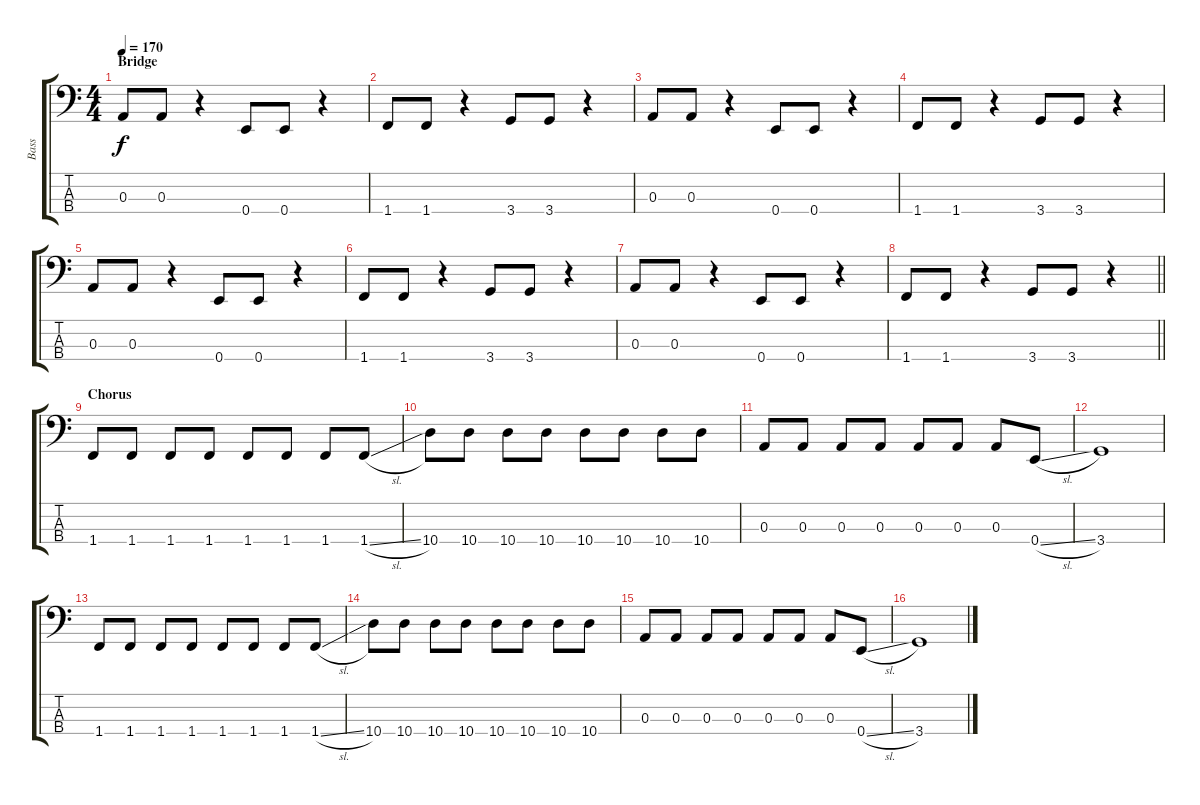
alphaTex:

\track ("Bass" "Bass") {instrument electricbasspick}
\staff {score tabs}
\tuning (G2 D2 A1 E1) {hide}
\ts (4 4)
\section ("" "Bridge")
\tempo 170
\clef f4
\ks c
0.3.8{dy f} 0.3.8 r.4 0.4.8 0.4.8 r.4 |
1.4.8 1.4.8 r.4 3.4.8 3.4.8 r.4 |
0.3.8 0.3.8 r.4 0.4.8 0.4.8 r.4 |
1.4.8 1.4.8 r.4 3.4.8 3.4.8 r.4 |
0.3.8 0.3.8 r.4 0.4.8 0.4.8 r.4 |
1.4.8 1.4.8 r.4 3.4.8 3.4.8 r.4 |
0.3.8 0.3.8 r.4 0.4.8 0.4.8 r.4 |
\barLineRight lightlight
1.4.8 1.4.8 r.4 3.4.8 3.4.8 r.4 |
\section ("" "Chorus")
1.4.8 1.4.8 1.4.8 1.4.8 1.4.8 1.4.8 1.4.8 1.4{sl}.8 |
10.4.8 10.4.8 10.4.8 10.4.8 10.4.8 10.4.8 10.4.8 10.4.8 |
0.3.8 0.3.8 0.3.8 0.3.8 0.3.8 0.3.8 0.3.8 0.4{sl}.8 |
3.4.1 |
1.4.8 1.4.8 1.4.8 1.4.8 1.4.8 1.4.8 1.4.8 1.4{sl}.8 |
10.4.8 10.4.8 10.4.8 10.4.8 10.4.8 10.4.8 10.4.8 10.4.8 |
0.3.8 0.3.8 0.3.8 0.3.8 0.3.8 0.3.8 0.3.8 0.4{sl}.8 |
3.4.1
